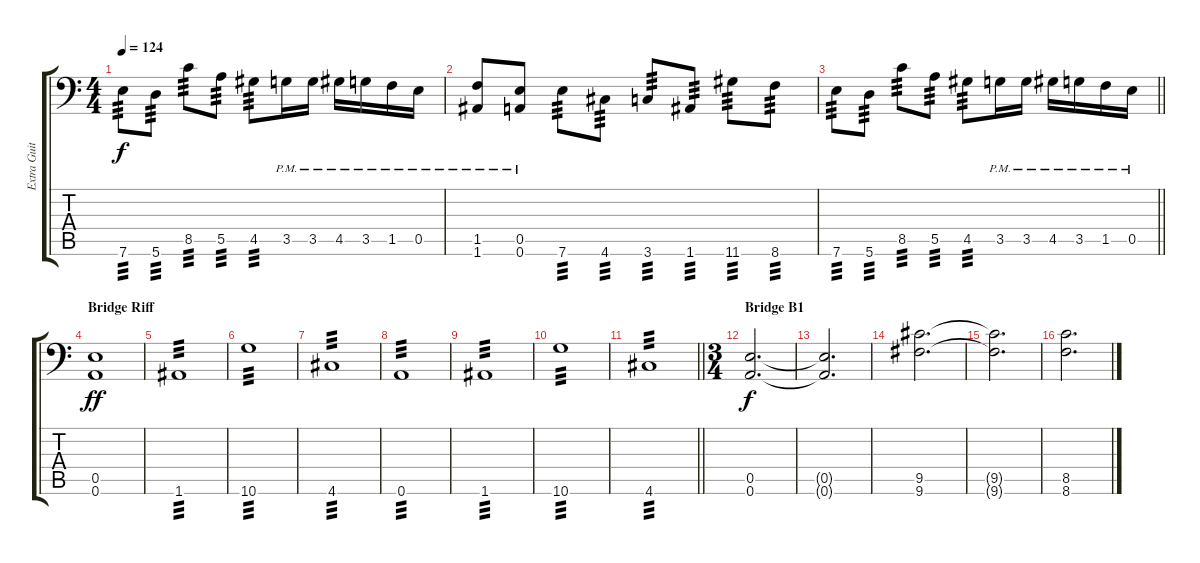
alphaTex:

\track ("Extra Guitar" "Extra Guit") {instrument overdrivenguitar}
\staff {score tabs}
\tuning (B3 Gb3 D3 A2 E2 A1) {hide}
\ts (4 4)
\tempo 124
\clef f4
\ks c
7.6.8{tp 3 dy f} 5.6.8{tp 3} 8.5.8{tp 3} 5.5.8{tp 3} 4.5.8{tp 3} 3.5{pm}.16 3.5{pm}.16 4.5{pm}.16 3.5{pm}.16 1.5{pm}.16 0.5{pm}.16 |
(1.5{pm} 1.6{pm}).8 (0.5{pm} 0.6{pm}).8 7.6.8{tp 3} 4.6.8{tp 3} 3.6.8{tp 3} 1.6.8{tp 3} 11.6.8{tp 3} 8.6.8{tp 3} |
\barLineRight lightlight
7.6.8{tp 3} 5.6.8{tp 3} 8.5.8{tp 3} 5.5.8{tp 3} 4.5.8{tp 3} 3.5{pm}.16 3.5{pm}.16 4.5{pm}.16 3.5{pm}.16 1.5{pm}.16 0.5{pm}.16 |
\section ("" "Bridge Riff ")
(0.5 0.6).1{dy ff volume 9} |
1.6.1{tp 3} |
10.6.1{tp 3} |
4.6.1{tp 3} |
0.6.1{tp 3} |
1.6.1{tp 3} |
10.6.1{tp 3} |
\barLineRight lightlight
4.6.1{tp 3} |
\ts (3 4)
\section ("" "Bridge B1")
(0.5 0.6).2{d dy f} |
(0.5{t} 0.6{t}).2{d} |
(9.5 9.6).2{d} |
(9.5{t} 9.6{t}).2{d} |
(8.5 8.6).2{d}
